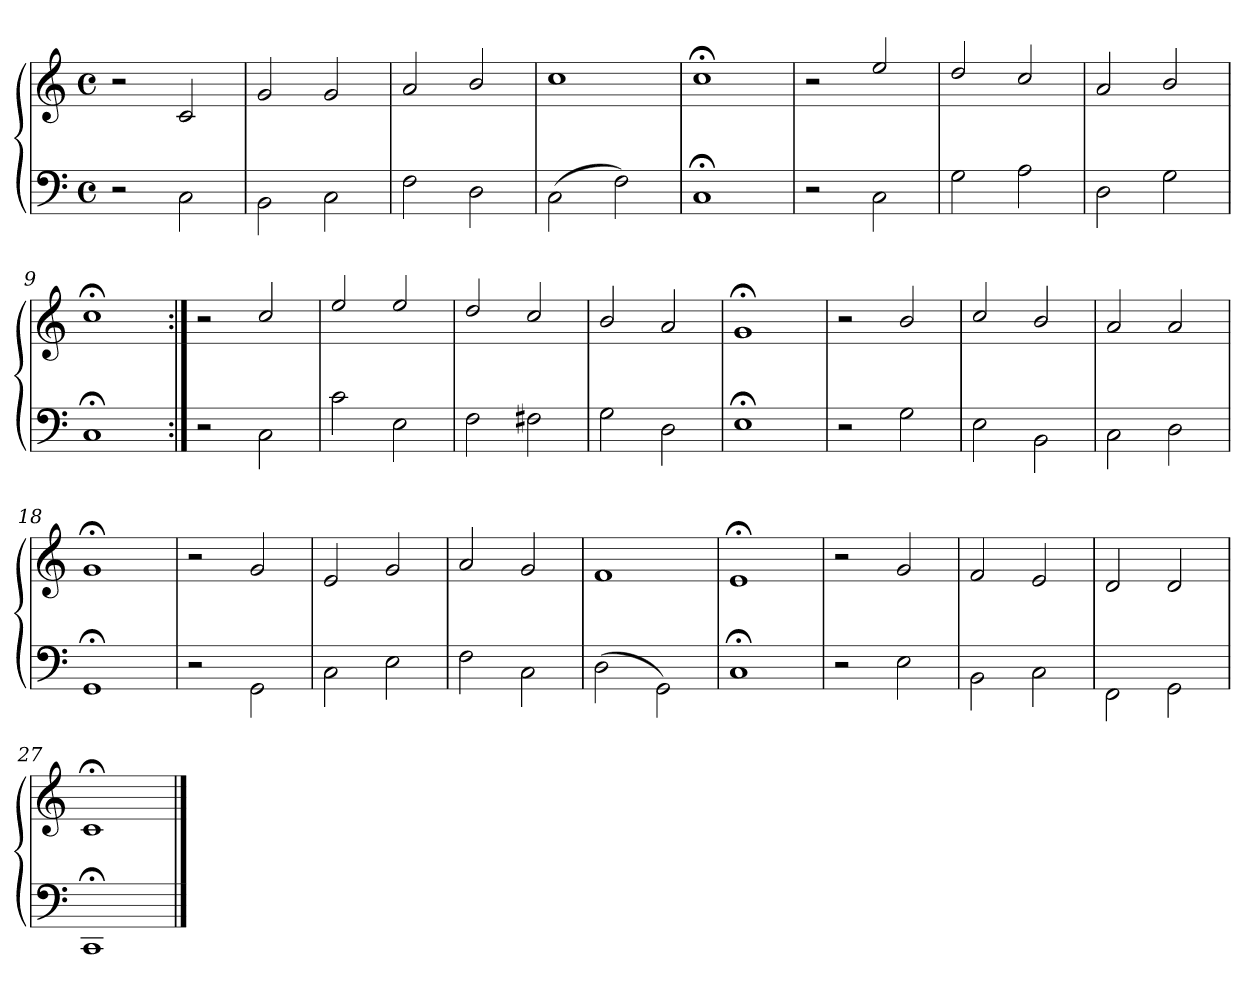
**kern	**kern
*part1	*part1
*staff2	*staff1
*clefF4	*clefG2
*M4/4	*M4/4
*met(c)	*met(c)
=1	=1
2r	2r
2C\	2c/
=2	=2
2BB\	2g/
2C\	2g/
=3	=3
2F\	2a/
2D\	2b/
=4	=4
(2C\	1cc/
2F\)	.
=5	=5
1C;\	1cc;</
=6	=6
2r	2r
2C\	2ee/
=7	=7
2G\	2dd/
2A\	2cc/
=8	=8
2D\	2a/
2G\	2b/
=9	=9
1C;\	1cc;</
!!LO:LB:g=z
=10:|!	=10:|!
2r	2r
2C\	2cc/
=11	=11
2c\	2ee/
2E\	2ee/
=12	=12
2F\	2dd/
2F#X\	2cc/
=13	=13
2G\	2b/
2D\	2a/
=14	=14
1E;\	1g;</
=15	=15
2r	2r
2G\	2b/
=16	=16
2E\	2cc/
2BB\	2b/
=17	=17
2C\	2a/
2D\	2a/
=18	=18
1GG;\	1g;</
!!LO:LB:g=z
=19	=19
2r	2r
2GG\	2g/
=20	=20
2C\	2e/
2E\	2g/
=21	=21
2F\	2a/
2C\	2g/
=22	=22
(2D\	1f/
2GG\)	.
=23	=23
1C;\	1e;</
=24	=24
2r	2r
2E\	2g/
=25	=25
2BB\	2f/
2C\	2e/
=26	=26
2FF\	2d/
2GG\	2d/
=27	=27
1CC;\	1c;</
==	==
*-	*-
